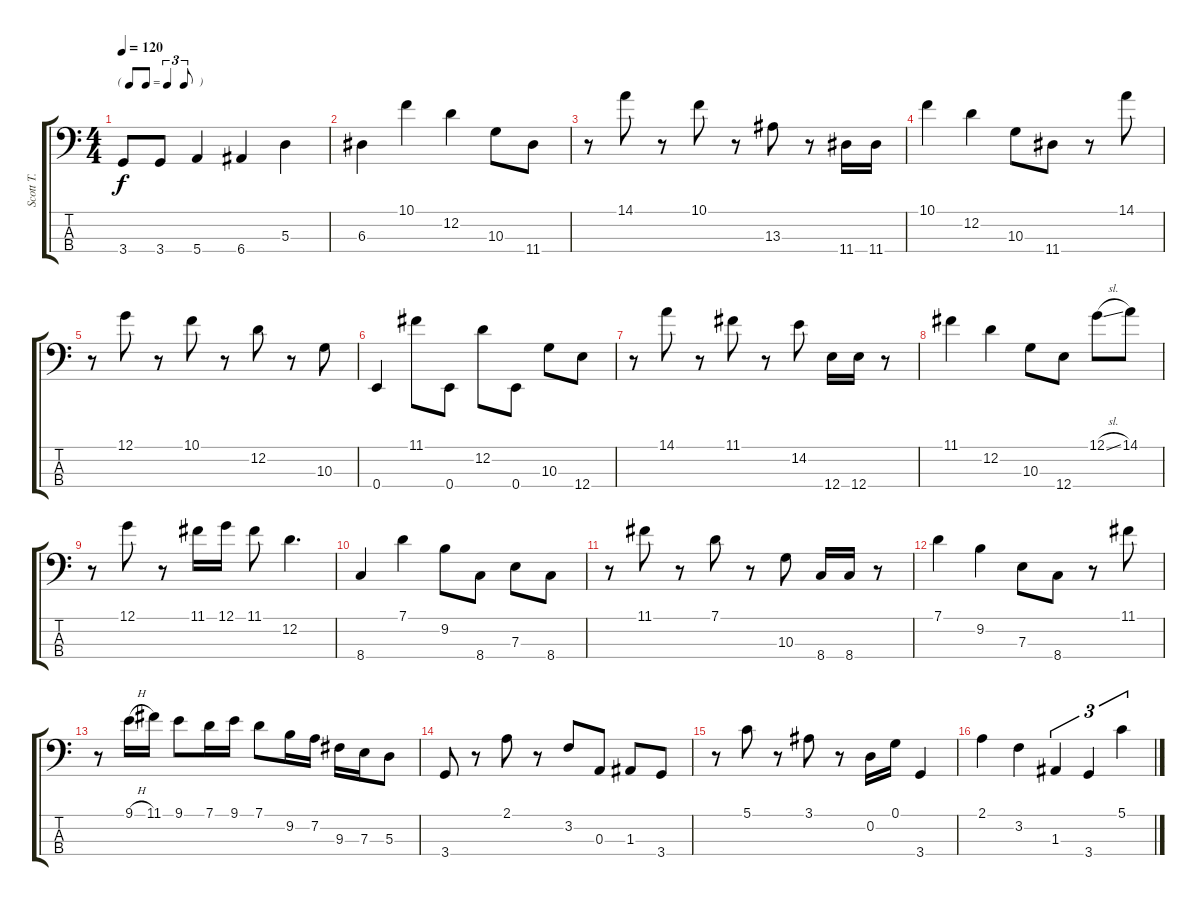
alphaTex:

\track ("Scott T." "Scott T.") {instrument electricbassfinger}
\staff {score tabs}
\tuning (G2 D2 A1 E1) {hide}
\ts (4 4)
\tf triplet8th
\tempo 120
\clef f4
\ks c
3.4.8{dy f} 3.4.8 5.4.4 6.4.4 5.3.4 |
6.3.4 10.1.4 12.2.4 10.3.8 11.4.8 |
r.8 14.1.8 r.8 10.1.8 r.8 13.3.8 r.8 11.4.16 11.4.16 |
10.1.4 12.2.4 10.3.8 11.4.8 r.8 14.1.8 |
r.8 12.1.8 r.8 10.1.8 r.8 12.2.8 r.8 10.3.8 |
0.4.4 11.1.8 0.4.8 12.2.8 0.4.8 10.3.8 12.4.8 |
r.8 14.1.8 r.8 11.1.8 r.8 14.2.8 12.4.16 12.4.16 r.8 |
11.1.4 12.2.4 10.3.8 12.4.8 12.1{sl}.8 14.1.8 |
r.8 12.1.8 r.8 11.1.16 12.1.16 11.1.8 12.2.4{d} |
8.4.4 7.1.4 9.2.8 8.4.8 7.3.8 8.4.8 |
r.8 11.1.8 r.8 7.1.8 r.8 10.3.8 8.4.16 8.4.16 r.8 |
7.1.4 9.2.4 7.3.8 8.4.8 r.8 11.1.8 |
r.8 9.1{h}.16 11.1.16 9.1.8 7.1.16 9.1.16 7.1.8 9.2.16 7.2.16 9.3.16 7.3.16 5.3.8 |
3.4.8 r.8 2.1.8 r.8 3.2.8 0.3.8 1.3.8 3.4.8 |
r.8 5.1.8 r.8 3.1.8 r.8 0.2.16 0.1.16 3.4.4 |
2.1.4 3.2.4 1.3.4{tu (3 2)} 3.4.4{tu (3 2)} 5.1.4{tu (3 2)}
